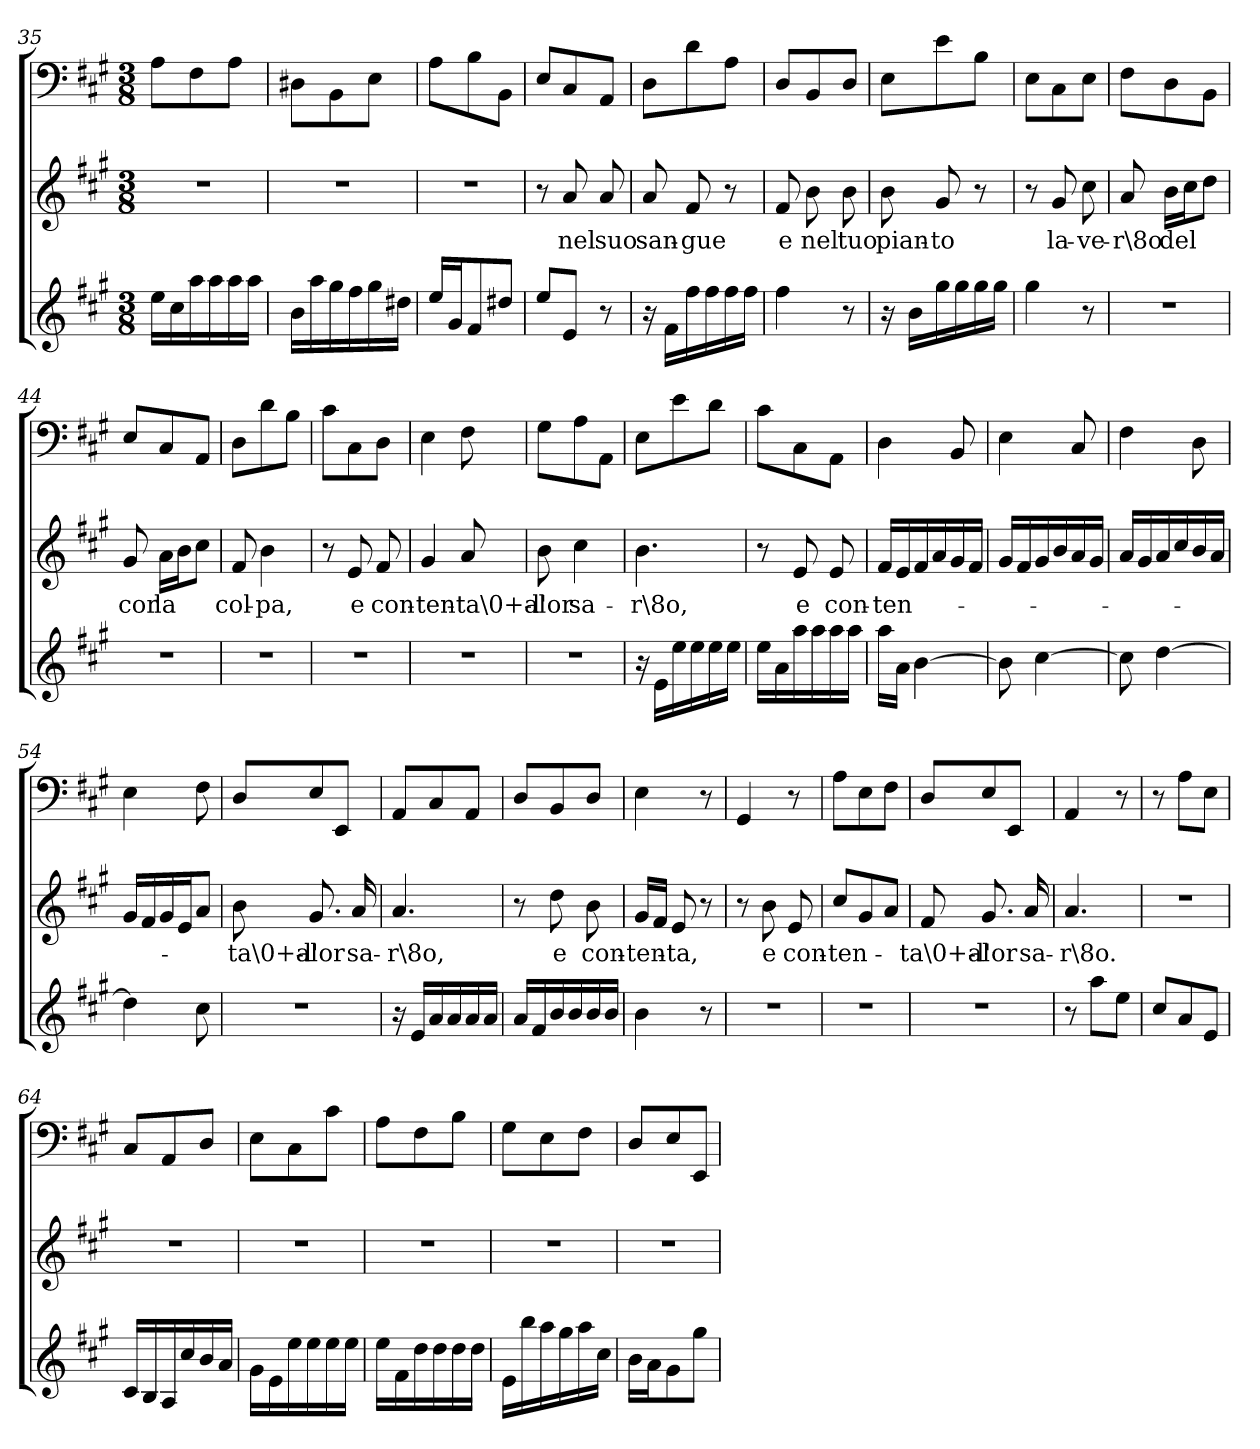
**kern	**kern	**text	**kern
*part3	*part2	*part2	*part1
*staff3	*staff2	*staff2	*staff1
*clefG2	*clefG2	*	*clefF4
*k[f#c#g#]	*k[f#c#g#]	*	*k[f#c#g#]
*A:	*A:	*	*A:
*M3/8	*M3/8	*	*M3/8
=35	=35	=35	=35
16ee\LL	4.r	.	8A\L
16cc#\	.	.	.
16aa\	.	.	8F#\
16aa\	.	.	.
16aa\	.	.	8A\J
16aa\JJ	.	.	.
=36	=36	=36	=36
16b\LL	4.r	.	8D#X\L
16aa\	.	.	.
16gg#\	.	.	8BB\
16ff#\	.	.	.
16gg#\	.	.	8E\J
16dd#X\JJ	.	.	.
=37	=37	=37	=37
16ee/LL	4.r	.	8A\L
16g#/J	.	.	.
8f#/	.	.	8B\
8dd#X/J	.	.	8BB\J
=38	=38	=38	=38
8ee/L	8r	.	8E/L
8e/J	8a/	nel	8C#/
8r	8a/	suo	8AA/J
=39	=39	=39	=39
16r	8a/	san-	8D\L
16f#\LL	.	.	.
16ff#\	8f#/	-gue	8d\
16ff#\	.	.	.
16ff#\	8r	.	8A\J
16ff#\JJ	.	.	.
=40	=40	=40	=40
4ff#\	8f#/	e	8D/L
.	8b\	nel	8BB/
8r	8b\	tuo	8D/J
=41	=41	=41	=41
16r	8b\	pian-	8E\L
16b\LL	.	.	.
16gg#\	8g#/	-to	8e\
16gg#\	.	.	.
16gg#\	8r	.	8B\J
16gg#\JJ	.	.	.
=42	=42	=42	=42
4gg#\	8r	.	8E\L
.	8g#/	la-	8C#\
8r	8cc#\	-ve-	8E\J
=43	=43	=43	=43
4.r	8a/	-r\8o	8F#\L
.	16b\LL	del	8D\
.	16cc#\J	.	.
.	8dd\J	.	8BB\J
=44	=44	=44	=44
4.r	8g#/	cor	8E/L
.	16a\LL	la	8C#/
.	16b\J	.	.
.	8cc#\J	.	8AA/J
=45	=45	=45	=45
4.r	8f#/	col-	8D\L
.	4b\	-pa,	8d\
.	.	.	8B\J
=46	=46	=46	=46
4.r	8r	.	8c#\L
.	8e/	e	8C#\
.	8f#/	con-	8D\J
=47	=47	=47	=47
4.r	4g#/	-ten-	4E\
.	8a/	-ta\0+al-	8F#\
=48	=48	=48	=48
4.r	8b\	-l'or	8G#\L
.	4cc#\	sa-	8A\
.	.	.	8AA\J
=49	=49	=49	=49
16r	4.b\	-r\8o,	8E\L
16e\LL	.	.	.
16ee\	.	.	8e\
16ee\	.	.	.
16ee\	.	.	8d\J
16ee\JJ	.	.	.
=50	=50	=50	=50
16ee\LL	8r	.	8c#\L
16a\	.	.	.
16aa\	8e/	e	8C#\
16aa\	.	.	.
16aa\	8e/	con-	8AA\J
16aa\JJ	.	.	.
=51	=51	=51	=51
16aa\LL	16f#/LL	-ten-	4D\
16a\JJ	16e/	.	.
[4b\	16f#/	.	.
.	16a/	.	.
.	16g#/	.	8BB/
.	16f#/JJ	.	.
=52	=52	=52	=52
8b\]	16g#/LL	.	4E\
.	16f#/	.	.
[4cc#\	16g#/	.	.
.	16b/	.	.
.	16a/	.	8C#/
.	16g#/JJ	.	.
=53	=53	=53	=53
8cc#\]	16a/LL	.	4F#\
.	16g#/	.	.
[4dd\	16a/	.	.
.	16cc#/	.	.
.	16b/	.	8D\
.	16a/JJ	.	.
=54	=54	=54	=54
4dd\]	16g#/LL	.	4E\
.	16f#/	.	.
.	16g#/	.	.
.	16e/J	.	.
8cc#\	8a/J	.	8F#\
=55	=55	=55	=55
4.r	8b\	-ta\0+al-	8D/L
.	8.g#/	-l'or	8E/
.	.	.	8EE/J
.	16a/	sa-	.
=56	=56	=56	=56
16r	4.a/	-r\8o,	8AA/L
16e/LL	.	.	.
16a/	.	.	8C#/
16a/	.	.	.
16a/	.	.	8AA/J
16a/JJ	.	.	.
=57	=57	=57	=57
16a/LL	8r	.	8D/L
16f#/	.	.	.
16b/	8dd\	e	8BB/
16b/	.	.	.
16b/	8b\	con-	8D/J
16b/JJ	.	.	.
=58	=58	=58	=58
4b\	16g#/LL	-ten-	4E\
.	16f#/JJ	.	.
.	8e/	-ta,	.
8r	8r	.	8r
=59	=59	=59	=59
4.r	8r	.	4GG#/
.	8b\	e	.
.	8e/	con-	8r
=60	=60	=60	=60
4.r	8cc#/L	-ten-	8A\L
.	8g#/	.	8E\
.	8a/J	.	8F#\J
=61	=61	=61	=61
4.r	8f#/	-ta\0+al-	8D/L
.	8.g#/	-l'or	8E/
.	.	.	8EE/J
.	16a/	sa-	.
=62	=62	=62	=62
8r	4.a/	-r\8o.	4AA/
8aa\L	.	.	.
8ee\J	.	.	8r
=63	=63	=63	=63
8cc#/L	4.r	.	8r
8a/	.	.	8A\L
8e/J	.	.	8E\J
=64	=64	=64	=64
16c#/LL	4.r	.	8C#/L
16B/	.	.	.
16A/	.	.	8AA/
16cc#/	.	.	.
16b/	.	.	8D/J
16a/JJ	.	.	.
=65	=65	=65	=65
16g#\LL	4.r	.	8E\L
16e\	.	.	.
16ee\	.	.	8C#\
16ee\	.	.	.
16ee\	.	.	8c#\J
16ee\JJ	.	.	.
=66	=66	=66	=66
16ee\LL	4.r	.	8A\L
16f#\	.	.	.
16dd\	.	.	8F#\
16dd\	.	.	.
16dd\	.	.	8B\J
16dd\JJ	.	.	.
=67	=67	=67	=67
16e\LL	4.r	.	8G#\L
16bb\	.	.	.
16aa\	.	.	8E\
16gg#\	.	.	.
16aa\	.	.	8F#\J
16cc#\JJ	.	.	.
=68	=68	=68	=68
16b\LL	4.r	.	8D/L
16a\J	.	.	.
8g#\	.	.	8E/
8gg#\J	.	.	8EE/J
=	=	=	=
*-	*-	*-	*-
